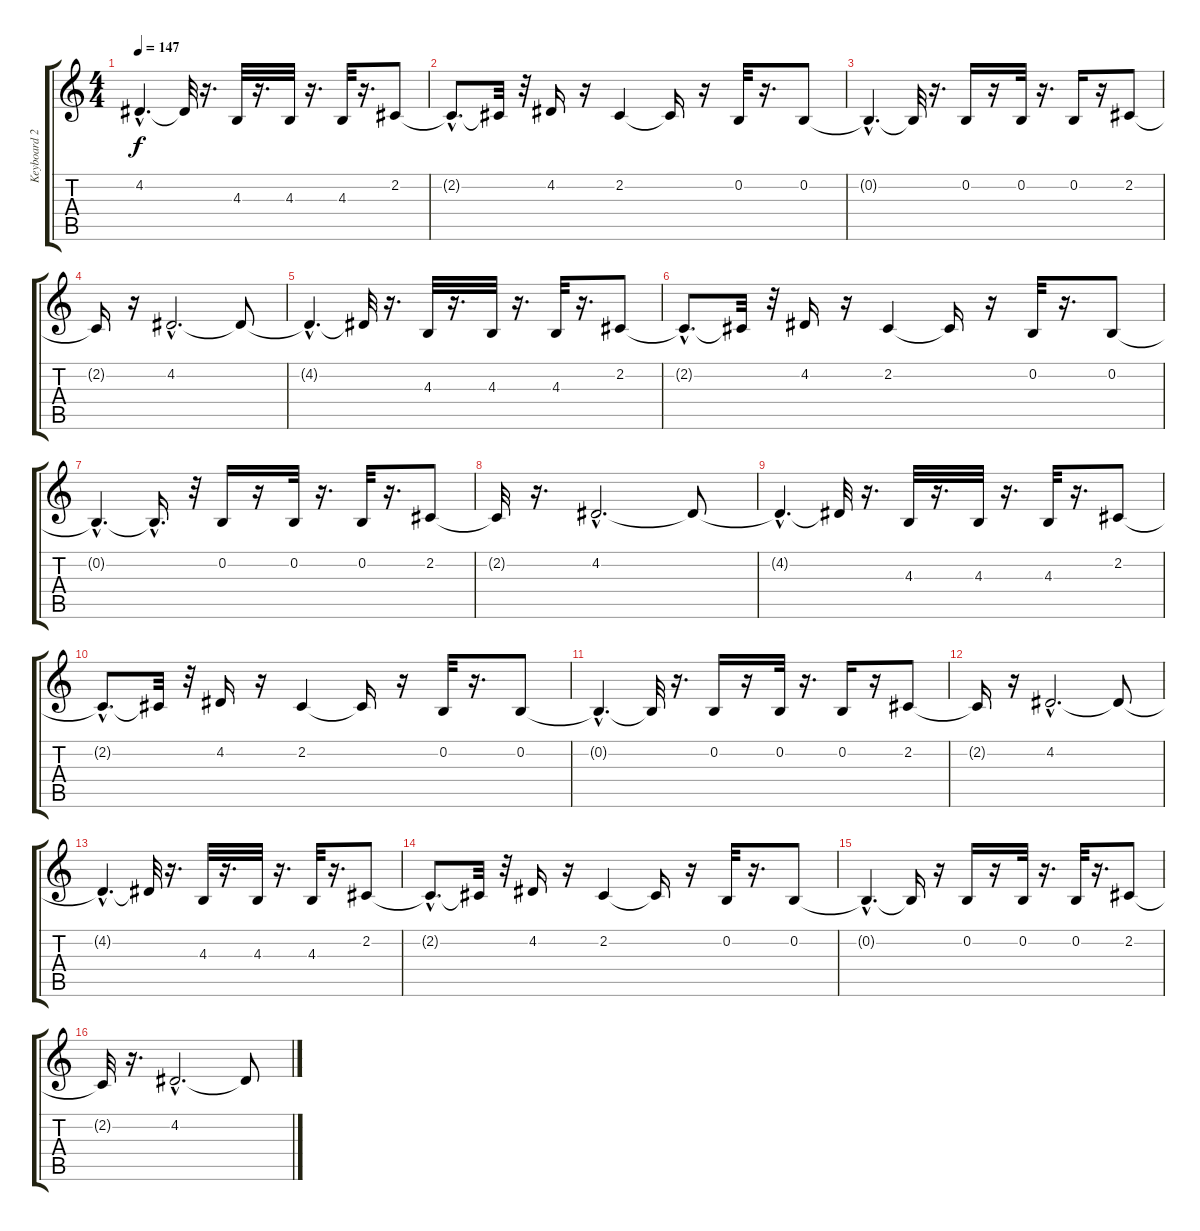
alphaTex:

\track ("Keyboard 2" "Keyboard 2") {instrument synthbrass1}
\staff {score tabs}
\tuning (E4 B3 G3 D3 A2 E2) {hide}
\ts (4 4)
\tempo 147
\clef g2
\ks c
4.2{hac t}.4{d dy f} 4.2{t}.32 r.16{d} 4.3.32 r.16{d} 4.3.32 r.16{d} 4.3.32 r.16{d} 2.2.8 |
2.2{hac t}.8{d} 2.2{t}.32 r.32 4.2.16 r.16 2.2.4 2.2{t}.16 r.16 0.2.32 r.16{d} 0.2.8 |
0.2{hac t}.4{d} 0.2{t}.32 r.16{d} 0.2.16 r.16 0.2.32 r.16{d} 0.2.16 r.16 2.2.8 |
2.2{t}.16 r.16 4.2{hac}.2{d} 4.2{t}.8 |
4.2{hac t}.4{d} 4.2{t}.32 r.16{d} 4.3.32 r.16{d} 4.3.32 r.16{d} 4.3.32 r.16{d} 2.2.8 |
2.2{hac t}.8{d} 2.2{t}.32 r.32 4.2.16 r.16 2.2.4 2.2{t}.16 r.16 0.2.32 r.16{d} 0.2.8 |
0.2{hac t}.4{d} 0.2{hac t}.16{d} r.32 0.2.16 r.16 0.2.32 r.16{d} 0.2.32 r.16{d} 2.2.8 |
2.2{t}.32 r.16{d} 4.2{hac}.2{d} 4.2{t}.8 |
4.2{hac t}.4{d} 4.2{t}.32 r.16{d} 4.3.32 r.16{d} 4.3.32 r.16{d} 4.3.32 r.16{d} 2.2.8 |
2.2{hac t}.8{d} 2.2{t}.32 r.32 4.2.16 r.16 2.2.4 2.2{t}.16 r.16 0.2.32 r.16{d} 0.2.8 |
0.2{hac t}.4{d} 0.2{t}.32 r.16{d} 0.2.16 r.16 0.2.32 r.16{d} 0.2.16 r.16 2.2.8 |
2.2{t}.16 r.16 4.2{hac}.2{d} 4.2{t}.8 |
4.2{hac t}.4{d} 4.2{t}.32 r.16{d} 4.3.32 r.16{d} 4.3.32 r.16{d} 4.3.32 r.16{d} 2.2.8 |
2.2{hac t}.8{d} 2.2{t}.32 r.32 4.2.16 r.16 2.2.4 2.2{t}.16 r.16 0.2.32 r.16{d} 0.2.8 |
0.2{hac t}.4{d} 0.2{t}.16 r.16 0.2.16 r.16 0.2.32 r.16{d} 0.2.32 r.16{d} 2.2.8 |
2.2{t}.32 r.16{d} 4.2{hac}.2{d} 4.2{t}.8
